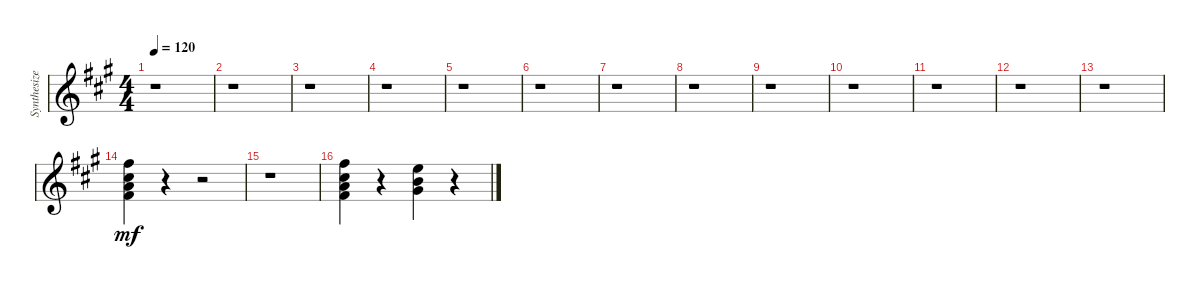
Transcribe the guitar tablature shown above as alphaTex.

\track ("Synthesizer - 2 (Staff 1)" "Synthesize") {instrument synthbrass1}
\staff {score}
\tuning (E4 B3 G3 D3 A2 E2 B1) {hide}
\ts (4 4)
\tempo 120
\clef g2
\ks f#minor
r.1{dy mf} |
r.1 |
r.1 |
r.1 |
r.1 |
r.1 |
r.1 |
r.1 |
r.1 |
r.1 |
r.1 |
r.1 |
r.1 |
(2.1 10.2 18.3 28.4).4 r.4 r.2 |
r.1 |
(2.1 10.2 18.3 28.4).4 r.4 (4.1 12.2 21.3).4 r.4
